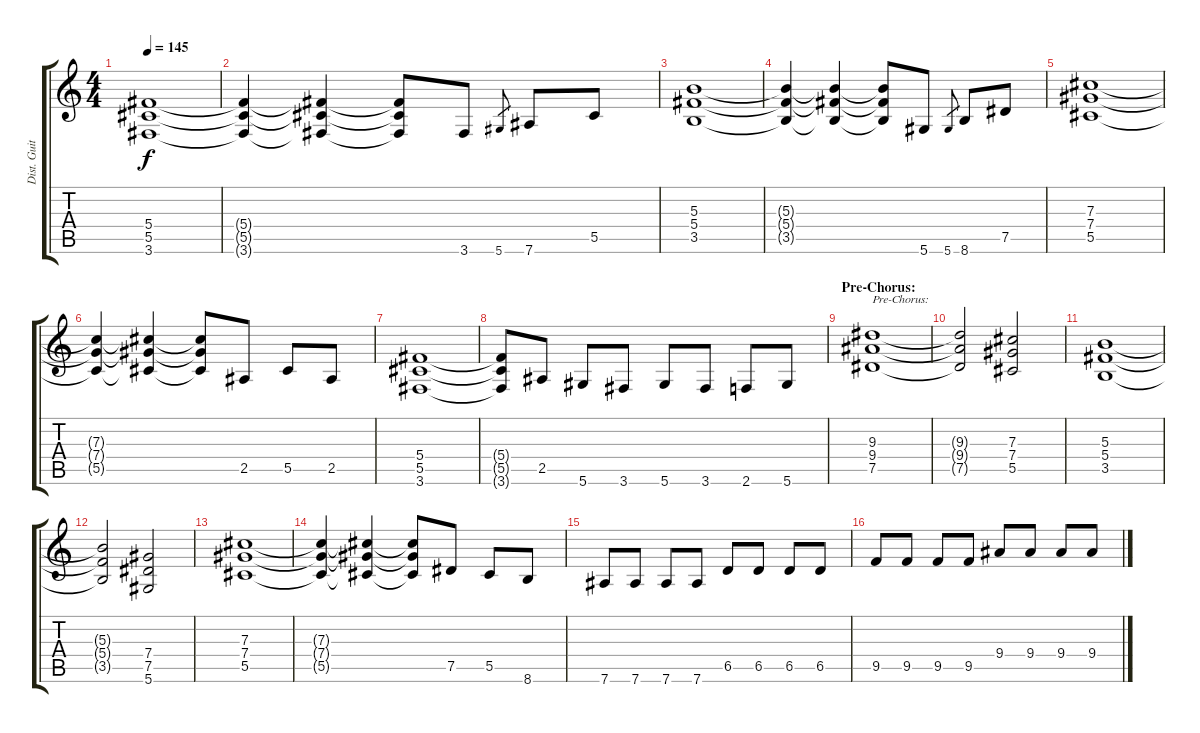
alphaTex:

\track ("Dist. Guitar 2" "Dist. Guit") {instrument distortionguitar}
\staff {score tabs}
\tuning (Eb4 Bb3 Gb3 Db3 Ab2 Eb2) {hide}
\ts (4 4)
\tempo 145
\clef g2
\ks c
(5.4 5.5 3.6).1{dy f} |
(5.4{t} 5.5{t} 3.6{t}).4 (5.4{t} 5.5{t} 3.6{t}).4 (5.4{t} 5.5{t} 3.6{t}).8 3.6.8 5.6.8{gr} 7.6.8 5.5.8 |
(5.3 5.4 3.5).1 |
(5.3{t} 5.4{t} 3.5{t}).4 (5.3{t} 5.4{t} 3.5{t}).4 (5.3{t} 5.4{t} 3.5{t}).8 5.6.8 5.6.8{gr} 8.6.8 7.5.8 |
(7.3 7.4 5.5).1 |
(7.3{t} 7.4{t} 5.5{t}).4 (7.3{t} 7.4{t} 5.5{t}).4 (7.3{t} 7.4{t} 5.5{t}).8 2.5.8 5.5.8 2.5.8 |
(5.4 5.5 3.6).1 |
(5.4{t} 5.5{t} 3.6{t}).8 2.5.8 5.6.8 3.6.8 5.6.8 3.6.8 2.6.8 5.6.8 |
\section ("" "Pre-Chorus:")
(9.3 9.4 7.5).1{txt "Pre-Chorus:"} |
(9.3{t} 9.4{t} 7.5{t}).2 (7.3 7.4 5.5).2 |
(5.3 5.4 3.5).1 |
(5.3{t} 5.4{t} 3.5{t}).2 (7.4 7.5 5.6).2 |
(7.3 7.4 5.5).1 |
(7.3{t} 7.4{t} 5.5{t}).4 (7.3{t} 7.4{t} 5.5{t}).4 (7.3{t} 7.4{t} 5.5{t}).8 7.5.8 5.5.8 8.6.8 |
7.6.8 7.6.8 7.6.8 7.6.8 6.5.8 6.5.8 6.5.8 6.5.8 |
9.5.8 9.5.8 9.5.8 9.5.8 9.4.8 9.4.8 9.4.8 9.4.8
